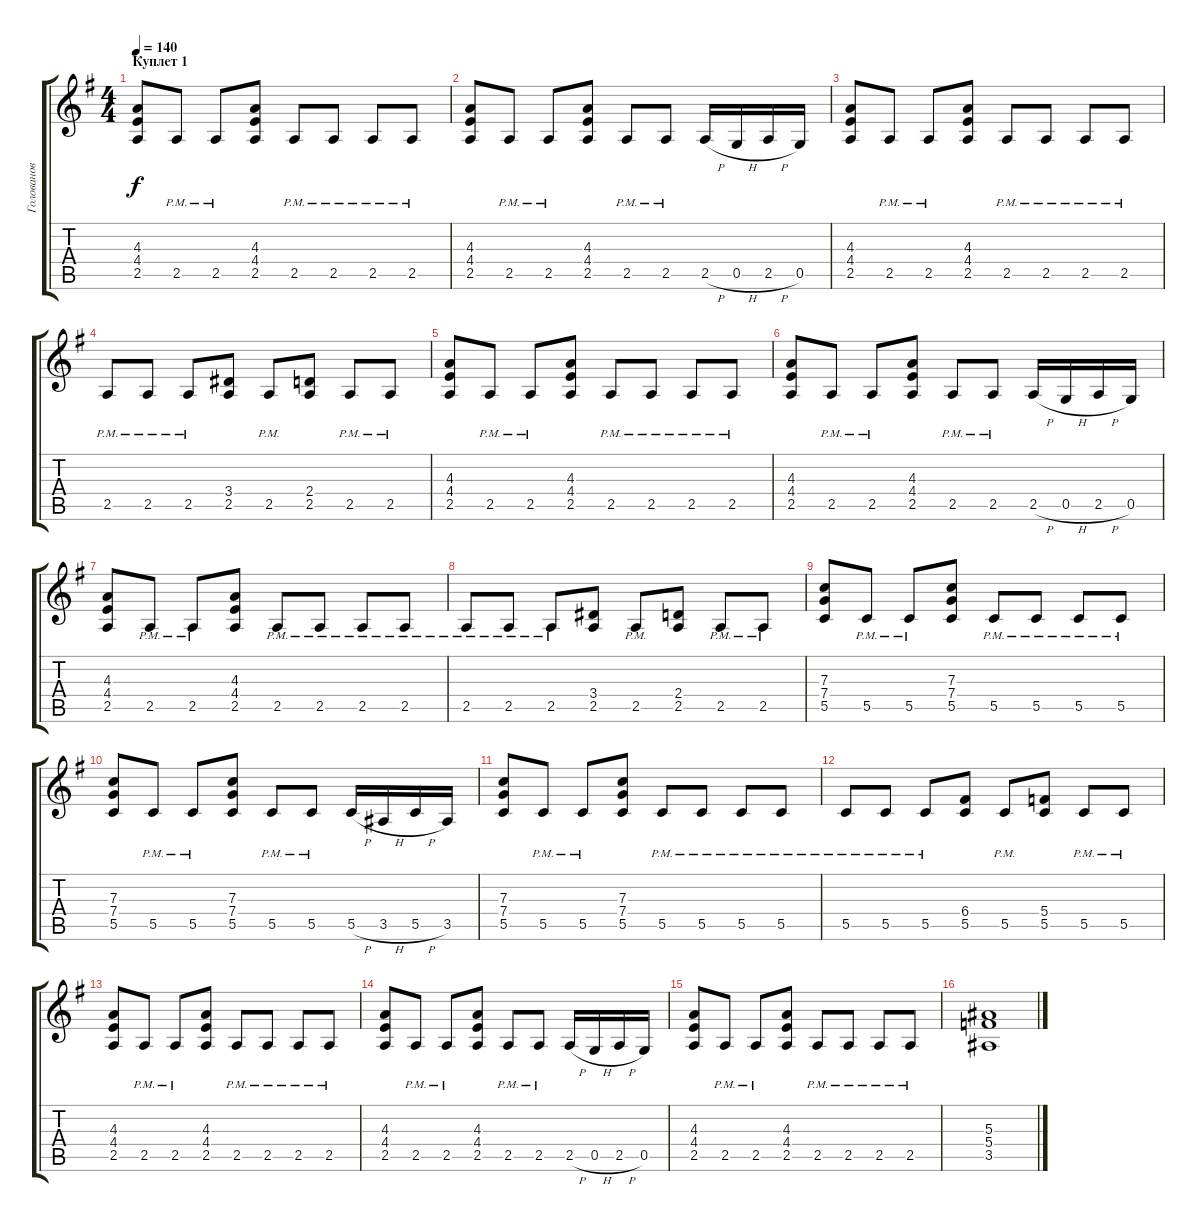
\track ("Голованов" "Голованов") {instrument distortionguitar}
\staff {score tabs}
\tuning (D4 A3 F3 C3 G2 D2) {hide}
\ts (4 4)
\section ("" "Куплет 1")
\tempo 140
\clef g2
\ks g
(4.3 4.4 2.5).8{dy f} 2.5{pm}.8 2.5{pm}.8 (4.3 4.4 2.5).8 2.5{pm}.8 2.5{pm}.8 2.5{pm}.8 2.5{pm}.8 |
(4.3 4.4 2.5).8 2.5{pm}.8 2.5{pm}.8 (4.3 4.4 2.5).8 2.5{pm}.8 2.5{pm}.8 2.5{h}.16 0.5{h}.16 2.5{h}.16 0.5.16 |
(4.3 4.4 2.5).8 2.5{pm}.8 2.5{pm}.8 (4.3 4.4 2.5).8 2.5{pm}.8 2.5{pm}.8 2.5{pm}.8 2.5{pm}.8 |
2.5{pm}.8 2.5{pm}.8 2.5{pm}.8 (3.4 2.5).8 2.5{pm}.8 (2.4 2.5).8 2.5{pm}.8 2.5{pm}.8 |
(4.3 4.4 2.5).8 2.5{pm}.8 2.5{pm}.8 (4.3 4.4 2.5).8 2.5{pm}.8 2.5{pm}.8 2.5{pm}.8 2.5{pm}.8 |
(4.3 4.4 2.5).8 2.5{pm}.8 2.5{pm}.8 (4.3 4.4 2.5).8 2.5{pm}.8 2.5{pm}.8 2.5{h}.16 0.5{h}.16 2.5{h}.16 0.5.16 |
(4.3 4.4 2.5).8 2.5{pm}.8 2.5{pm}.8 (4.3 4.4 2.5).8 2.5{pm}.8 2.5{pm}.8 2.5{pm}.8 2.5{pm}.8 |
2.5{pm}.8 2.5{pm}.8 2.5{pm}.8 (3.4 2.5).8 2.5{pm}.8 (2.4 2.5).8 2.5{pm}.8 2.5{pm}.8 |
(7.3 7.4 5.5).8 5.5{pm}.8 5.5{pm}.8 (7.3 7.4 5.5).8 5.5{pm}.8 5.5{pm}.8 5.5{pm}.8 5.5{pm}.8 |
(7.3 7.4 5.5).8 5.5{pm}.8 5.5{pm}.8 (7.3 7.4 5.5).8 5.5{pm}.8 5.5{pm}.8 5.5{h}.16 3.5{h}.16 5.5{h}.16 3.5.16 |
(7.3 7.4 5.5).8 5.5{pm}.8 5.5{pm}.8 (7.3 7.4 5.5).8 5.5{pm}.8 5.5{pm}.8 5.5{pm}.8 5.5{pm}.8 |
5.5{pm}.8 5.5{pm}.8 5.5{pm}.8 (6.4 5.5).8 5.5{pm}.8 (5.4 5.5).8 5.5{pm}.8 5.5{pm}.8 |
(4.3 4.4 2.5).8 2.5{pm}.8 2.5{pm}.8 (4.3 4.4 2.5).8 2.5{pm}.8 2.5{pm}.8 2.5{pm}.8 2.5{pm}.8 |
(4.3 4.4 2.5).8 2.5{pm}.8 2.5{pm}.8 (4.3 4.4 2.5).8 2.5{pm}.8 2.5{pm}.8 2.5{h}.16 0.5{h}.16 2.5{h}.16 0.5.16 |
(4.3 4.4 2.5).8 2.5{pm}.8 2.5{pm}.8 (4.3 4.4 2.5).8 2.5{pm}.8 2.5{pm}.8 2.5{pm}.8 2.5{pm}.8 |
(5.3 5.4 3.5).1
